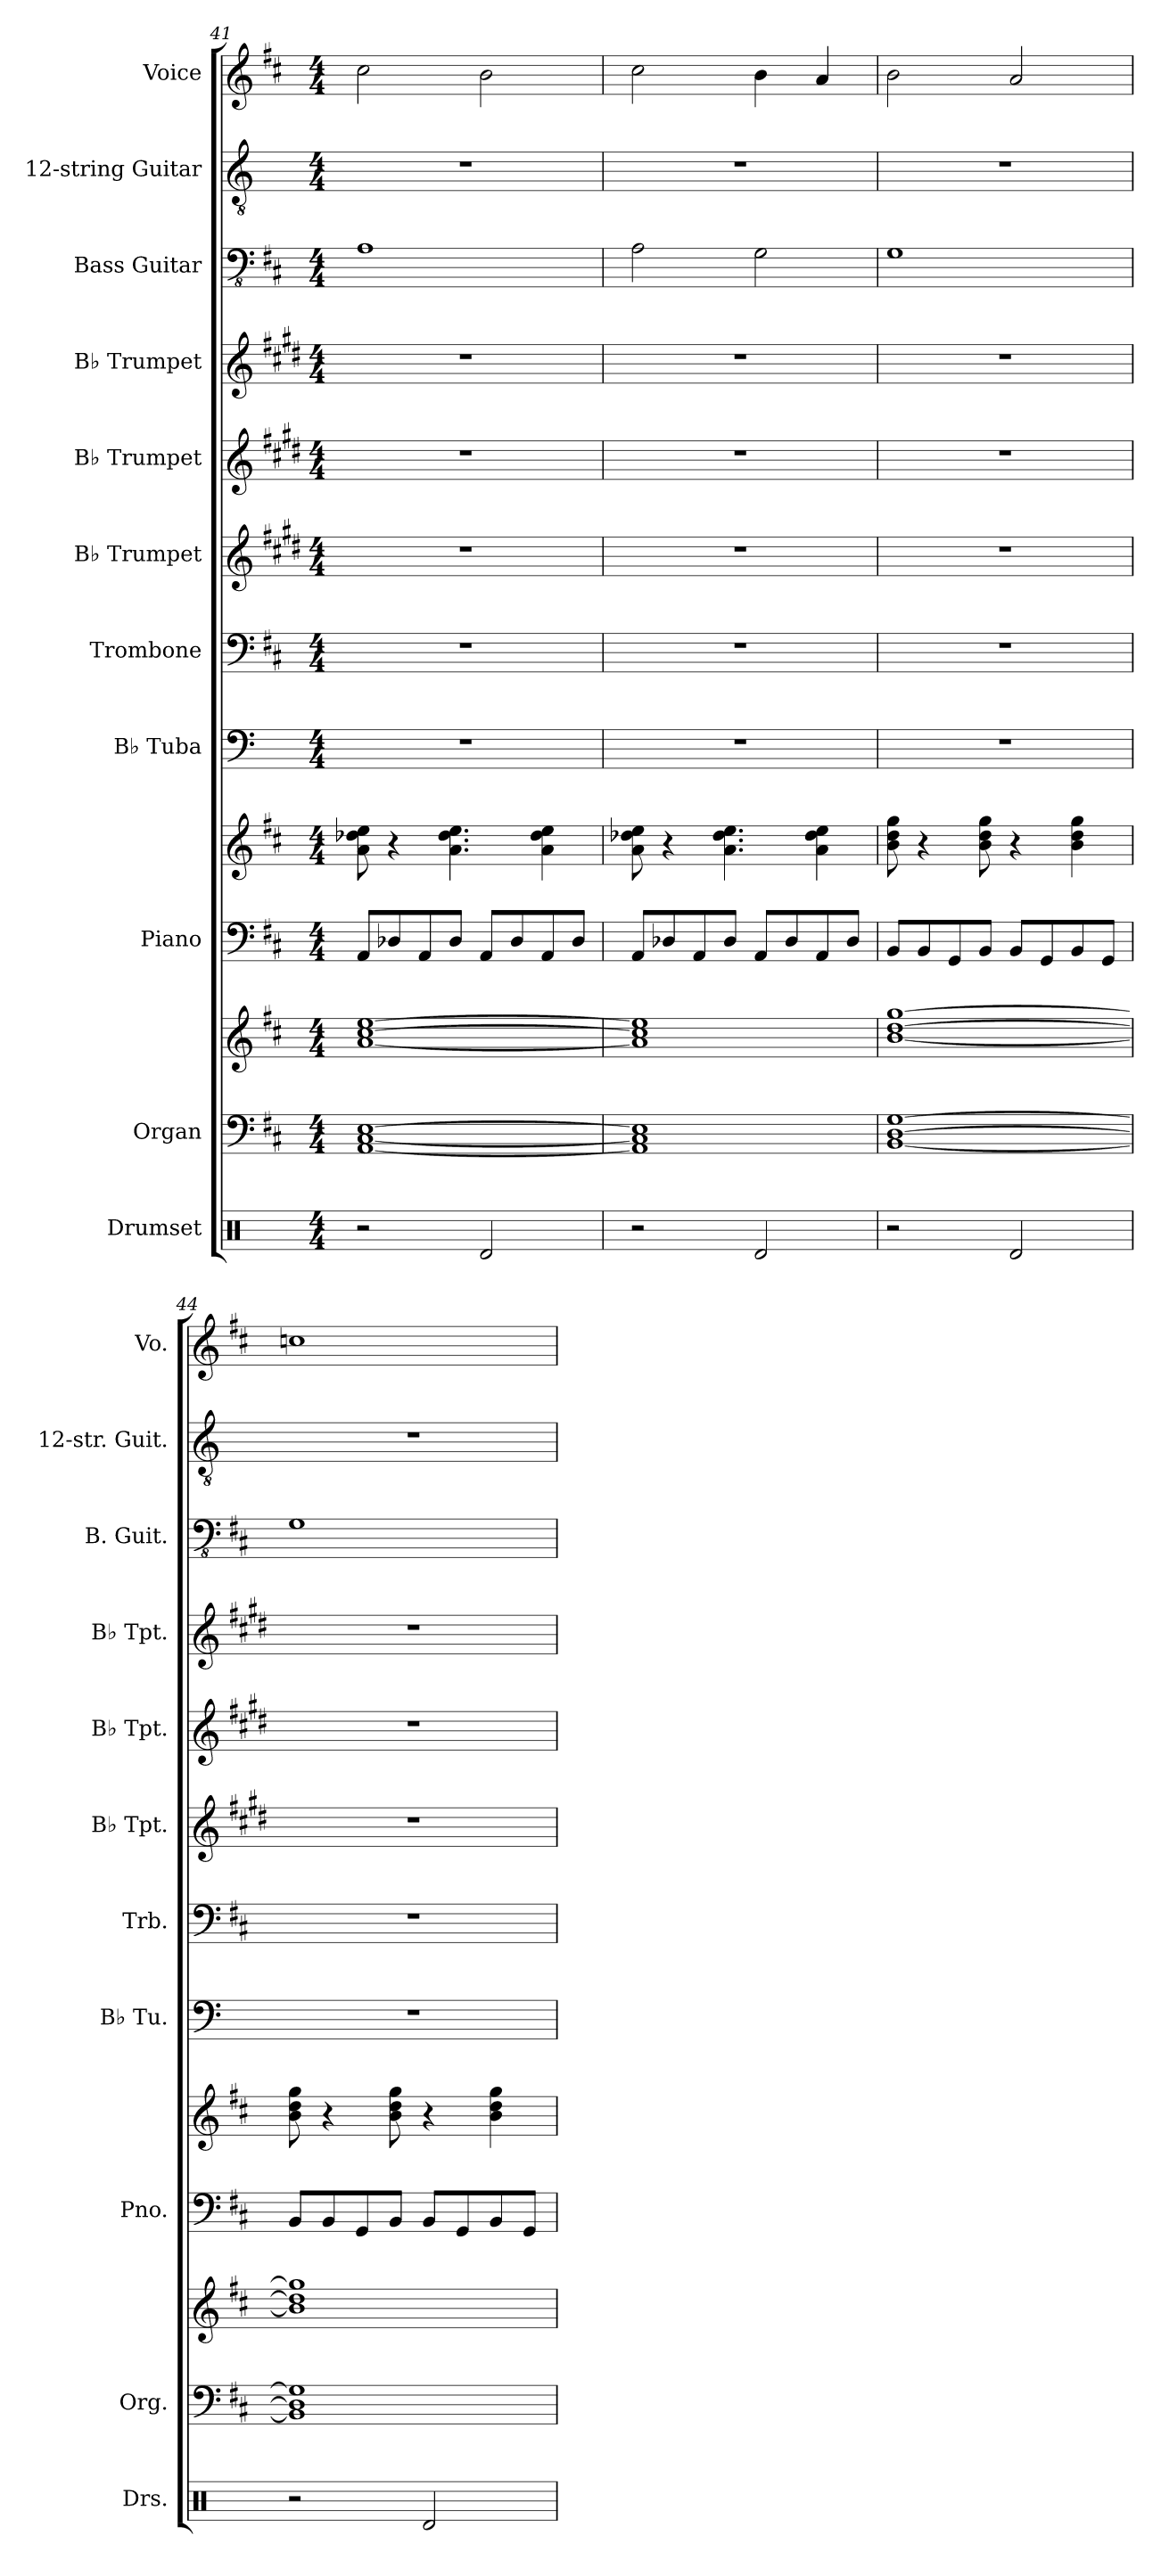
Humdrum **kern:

**kern	**kern	**kern	**kern	**kern	**kern	**kern	**kern	**kern	**kern	**kern	**kern	**kern
*part11	*part10	*part10	*part9	*part9	*part8	*part7	*part6	*part5	*part4	*part3	*part2	*part1
*staff13	*staff12	*staff11	*staff10	*staff9	*staff8	*staff7	*staff6	*staff5	*staff4	*staff3	*staff2	*staff1
*I"Drumset	*I"Organ	*	*I"Piano	*	*I"B♭ Tuba	*I"Trombone	*I"B♭ Trumpet	*I"B♭ Trumpet	*I"B♭ Trumpet	*I"Bass Guitar	*I"12-string Guitar	*I"Voice
*I'Drs.	*I'Org.	*	*I'Pno.	*	*I'B♭ Tu.	*I'Trb.	*I'B♭ Tpt.	*I'B♭ Tpt.	*I'B♭ Tpt.	*I'B. Guit.	*I'12-str. Guit.	*I'Vo.
*clefX	*clefF4	*clefG2	*clefF4	*clefG2	*clefF4	*clefF4	*clefG2	*clefG2	*clefG2	*clefFv4	*clefGv2	*clefG2
*	*	*	*	*	*	*	*ITrd1c2	*ITrd1c2	*ITrd1c2	*	*	*
*k[]	*k[f#c#]	*k[f#c#]	*k[f#c#]	*k[f#c#]	*k[]	*k[f#c#]	*k[f#c#]	*k[f#c#]	*k[f#c#]	*k[f#c#]	*k[]	*k[f#c#]
*C:	*D:	*D:	*D:	*D:	*C:	*D:	*D:	*D:	*D:	*D:	*C:	*D:
*M4/4	*M4/4	*M4/4	*M4/4	*M4/4	*M4/4	*M4/4	*M4/4	*M4/4	*M4/4	*M4/4	*M4/4	*M4/4
=41	=41	=41	=41	=41	=41	=41	=41	=41	=41	=41	=41	=41
2r	[1AA [1C# [1E	[1a [1cc# [1ee	8AA/L	8a\ 8dd-X\ 8ee\	1r	1r	1r	1r	1r	1AA	1r	2cc#\
.	.	.	8D-X/	4r	.	.	.	.	.	.	.	.
.	.	.	8AA/	.	.	.	.	.	.	.	.	.
.	.	.	8D-/J	4.a\ 4.dd-\ 4.ee\	.	.	.	.	.	.	.	.
2Rd/	.	.	8AA/L	.	.	.	.	.	.	.	.	2b\
.	.	.	8D-/	.	.	.	.	.	.	.	.	.
.	.	.	8AA/	4a\ 4dd-\ 4ee\	.	.	.	.	.	.	.	.
.	.	.	8D-/J	.	.	.	.	.	.	.	.	.
!!LO:PB:g=z
=42	=42	=42	=42	=42	=42	=42	=42	=42	=42	=42	=42	=42
2r	1AA] 1C#] 1E]	1a] 1cc#] 1ee]	8AA/L	8a\ 8dd-X\ 8ee\	1r	1r	1r	1r	1r	2AA\	1r	2cc#\
.	.	.	8D-X/	4r	.	.	.	.	.	.	.	.
.	.	.	8AA/	.	.	.	.	.	.	.	.	.
.	.	.	8D-/J	4.a\ 4.dd-\ 4.ee\	.	.	.	.	.	.	.	.
2Rd/	.	.	8AA/L	.	.	.	.	.	.	2GG\	.	4b\
.	.	.	8D-/	.	.	.	.	.	.	.	.	.
.	.	.	8AA/	4a\ 4dd-\ 4ee\	.	.	.	.	.	.	.	4a/
.	.	.	8D-/J	.	.	.	.	.	.	.	.	.
=43	=43	=43	=43	=43	=43	=43	=43	=43	=43	=43	=43	=43
2r	[1BB [1D [1G	[1b [1dd [1gg	8BB/L	8b\ 8dd\ 8gg\	1r	1r	1r	1r	1r	1GG	1r	2b\
.	.	.	8BB/	4r	.	.	.	.	.	.	.	.
.	.	.	8GG/	.	.	.	.	.	.	.	.	.
.	.	.	8BB/J	8b\ 8dd\ 8gg\	.	.	.	.	.	.	.	.
2Rd/	.	.	8BB/L	4r	.	.	.	.	.	.	.	2a/
.	.	.	8GG/	.	.	.	.	.	.	.	.	.
.	.	.	8BB/	4b\ 4dd\ 4gg\	.	.	.	.	.	.	.	.
.	.	.	8GG/J	.	.	.	.	.	.	.	.	.
=44	=44	=44	=44	=44	=44	=44	=44	=44	=44	=44	=44	=44
2r	1BB] 1D] 1G]	1b] 1dd] 1gg]	8BB/L	8b\ 8dd\ 8gg\	1r	1r	1r	1r	1r	1GG	1r	1ccn
.	.	.	8BB/	4r	.	.	.	.	.	.	.	.
.	.	.	8GG/	.	.	.	.	.	.	.	.	.
.	.	.	8BB/J	8b\ 8dd\ 8gg\	.	.	.	.	.	.	.	.
2Rd/	.	.	8BB/L	4r	.	.	.	.	.	.	.	.
.	.	.	8GG/	.	.	.	.	.	.	.	.	.
.	.	.	8BB/	4b\ 4dd\ 4gg\	.	.	.	.	.	.	.	.
.	.	.	8GG/J	.	.	.	.	.	.	.	.	.
=	=	=	=	=	=	=	=	=	=	=	=	=
*-	*-	*-	*-	*-	*-	*-	*-	*-	*-	*-	*-	*-
